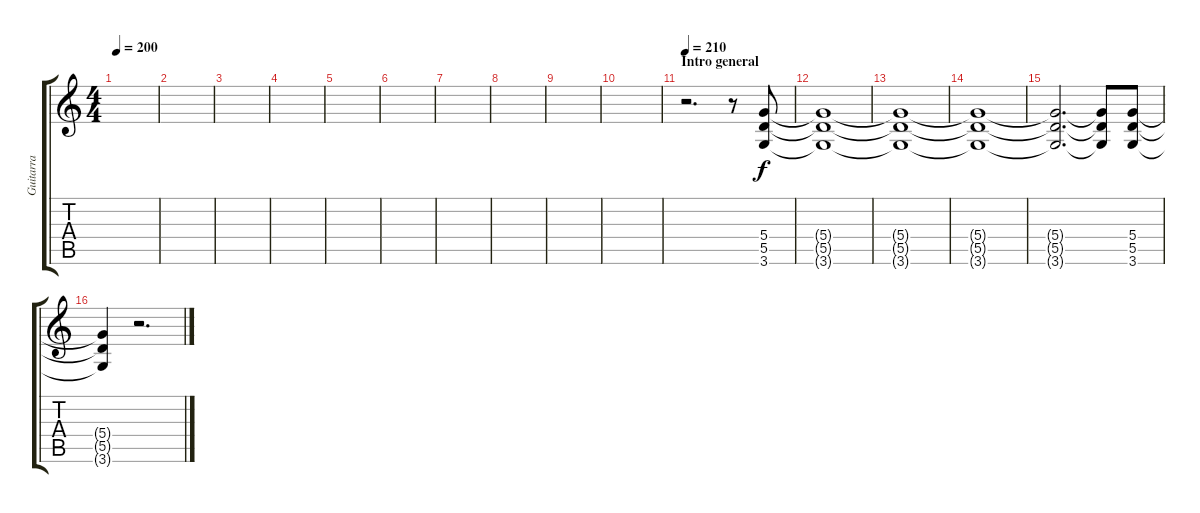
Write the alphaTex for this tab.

\track ("Guitarra" "Guitarra") {instrument distortionguitar}
\staff {score tabs}
\tuning (E4 B3 G3 D3 A2 E2) {hide}
\ts (4 4)
\tempo 200
\clef g2
\ks c
|
|
|
|
|
|
|
|
|
|
\section ("" "Intro general")
\tempo 210
r.2{d} r.8 (5.4 5.5 3.6).8 |
(5.4{t} 5.5{t} 3.6{t}).1 |
(5.4{t} 5.5{t} 3.6{t}).1 |
(5.4{t} 5.5{t} 3.6{t}).1 |
(5.4{t} 5.5{t} 3.6{t}).2{d} (5.4{t} 5.5{t} 3.6{t}).8 (5.4 5.5 3.6).8 |
(5.4{t} 5.5{t} 3.6{t}).4 r.2{d}
